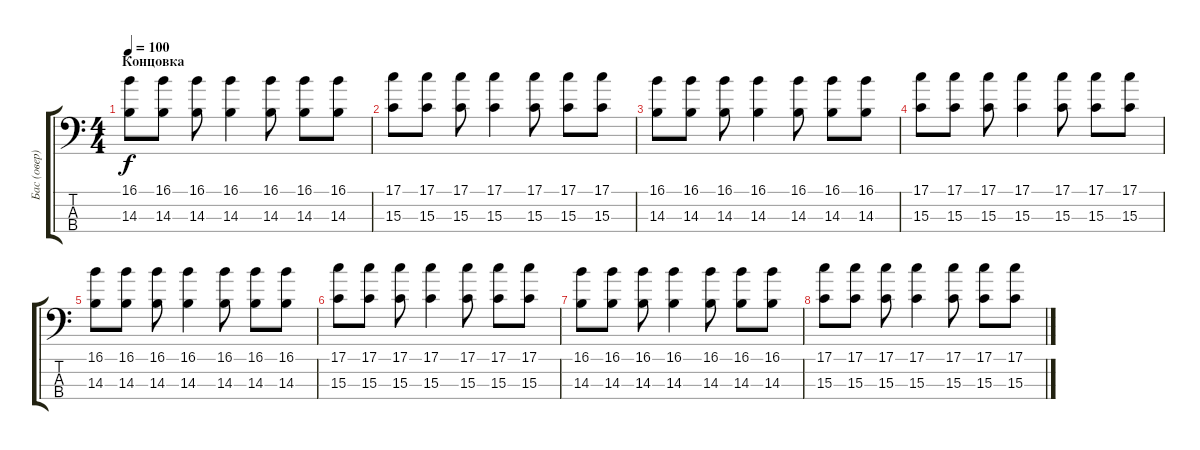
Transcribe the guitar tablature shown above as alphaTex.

\track ("Бас (овер)" "Бас (овер)") {instrument distortionguitar}
\staff {score tabs}
\tuning (G2 D2 A1 E1) {hide}
\ts (4 4)
\section ("" "Концовка")
\tempo 100
\clef f4
\ks c
(16.1 14.3).8{dy f} (16.1 14.3).8 (16.1 14.3).8 (16.1 14.3).4 (16.1 14.3).8 (16.1 14.3).8 (16.1 14.3).8 |
(17.1 15.3).8 (17.1 15.3).8 (17.1 15.3).8 (17.1 15.3).4 (17.1 15.3).8 (17.1 15.3).8 (17.1 15.3).8 |
(16.1 14.3).8 (16.1 14.3).8 (16.1 14.3).8 (16.1 14.3).4 (16.1 14.3).8 (16.1 14.3).8 (16.1 14.3).8 |
(17.1 15.3).8 (17.1 15.3).8 (17.1 15.3).8 (17.1 15.3).4 (17.1 15.3).8 (17.1 15.3).8 (17.1 15.3).8 |
(16.1 14.3).8 (16.1 14.3).8 (16.1 14.3).8 (16.1 14.3).4 (16.1 14.3).8 (16.1 14.3).8 (16.1 14.3).8 |
(17.1 15.3).8 (17.1 15.3).8 (17.1 15.3).8 (17.1 15.3).4 (17.1 15.3).8 (17.1 15.3).8 (17.1 15.3).8 |
(16.1 14.3).8 (16.1 14.3).8 (16.1 14.3).8 (16.1 14.3).4 (16.1 14.3).8 (16.1 14.3).8 (16.1 14.3).8 |
(17.1 15.3).8 (17.1 15.3).8 (17.1 15.3).8 (17.1 15.3).4 (17.1 15.3).8 (17.1 15.3).8 (17.1 15.3).8
